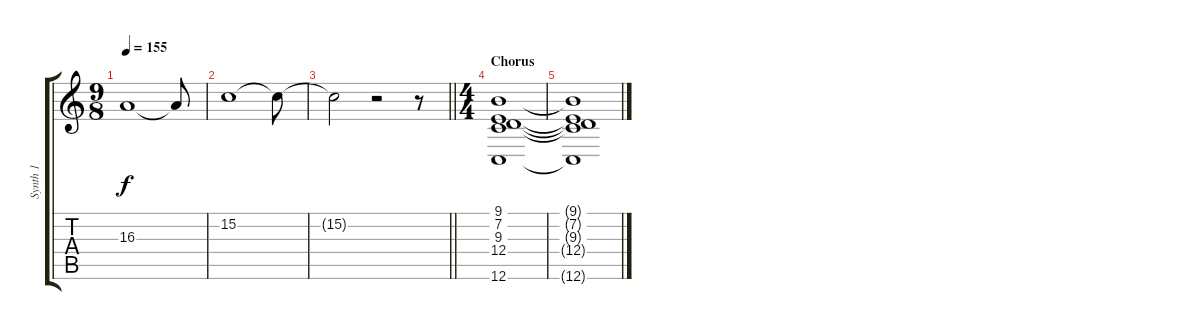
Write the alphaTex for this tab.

\track ("Synth 1" "Synth 1") {instrument pad2warm}
\staff {score tabs}
\tuning (D4 A3 F3 C3 G2 C2) {hide}
\ts (9 8)
\tempo 155
\clef g2
\ks c
16.3{t}.1{dy f} 16.3{t}.8 |
15.2.1 15.2{t}.8 |
\barLineRight lightlight
15.2{t}.2 r.2 r.8{volume 0} |
\ts (4 4)
\section ("" "Chorus")
(9.1 7.2 9.3 12.4 12.6).1{volume 7} |
(9.1{t} 7.2{t} 9.3{t} 12.4{t} 12.6{t}).1
